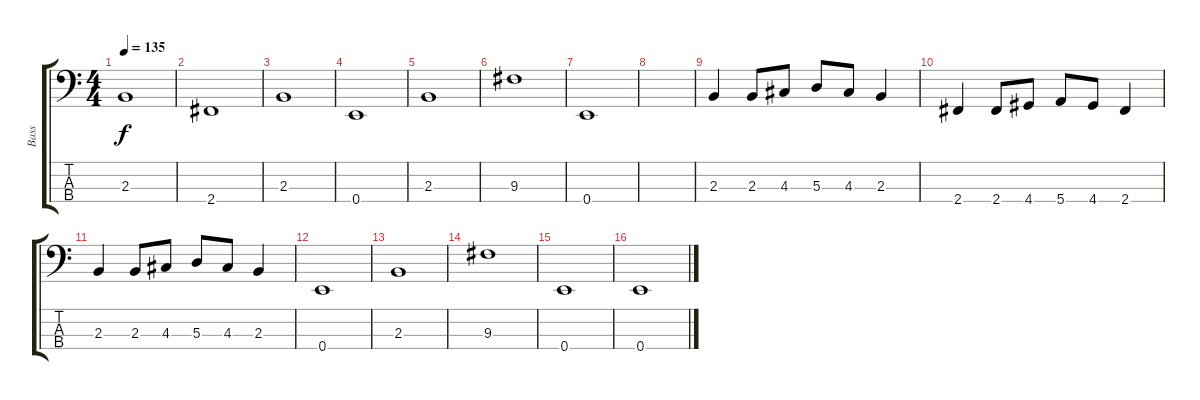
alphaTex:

\track ("Bass" "Bass") {instrument electricbassfinger}
\staff {score tabs}
\tuning (G2 D2 A1 E1) {hide}
\ts (4 4)
\tempo 135
\clef f4
\ks c
2.3.1{dy f} |
2.4.1 |
2.3.1 |
0.4.1 |
2.3.1 |
9.3.1 |
0.4.1 |
|
2.3.4 2.3.8 4.3.8 5.3.8 4.3.8 2.3.4 |
2.4.4 2.4.8 4.4.8 5.4.8 4.4.8 2.4.4 |
2.3.4 2.3.8 4.3.8 5.3.8 4.3.8 2.3.4 |
0.4.1 |
2.3.1 |
9.3.1 |
0.4.1 |
0.4.1
